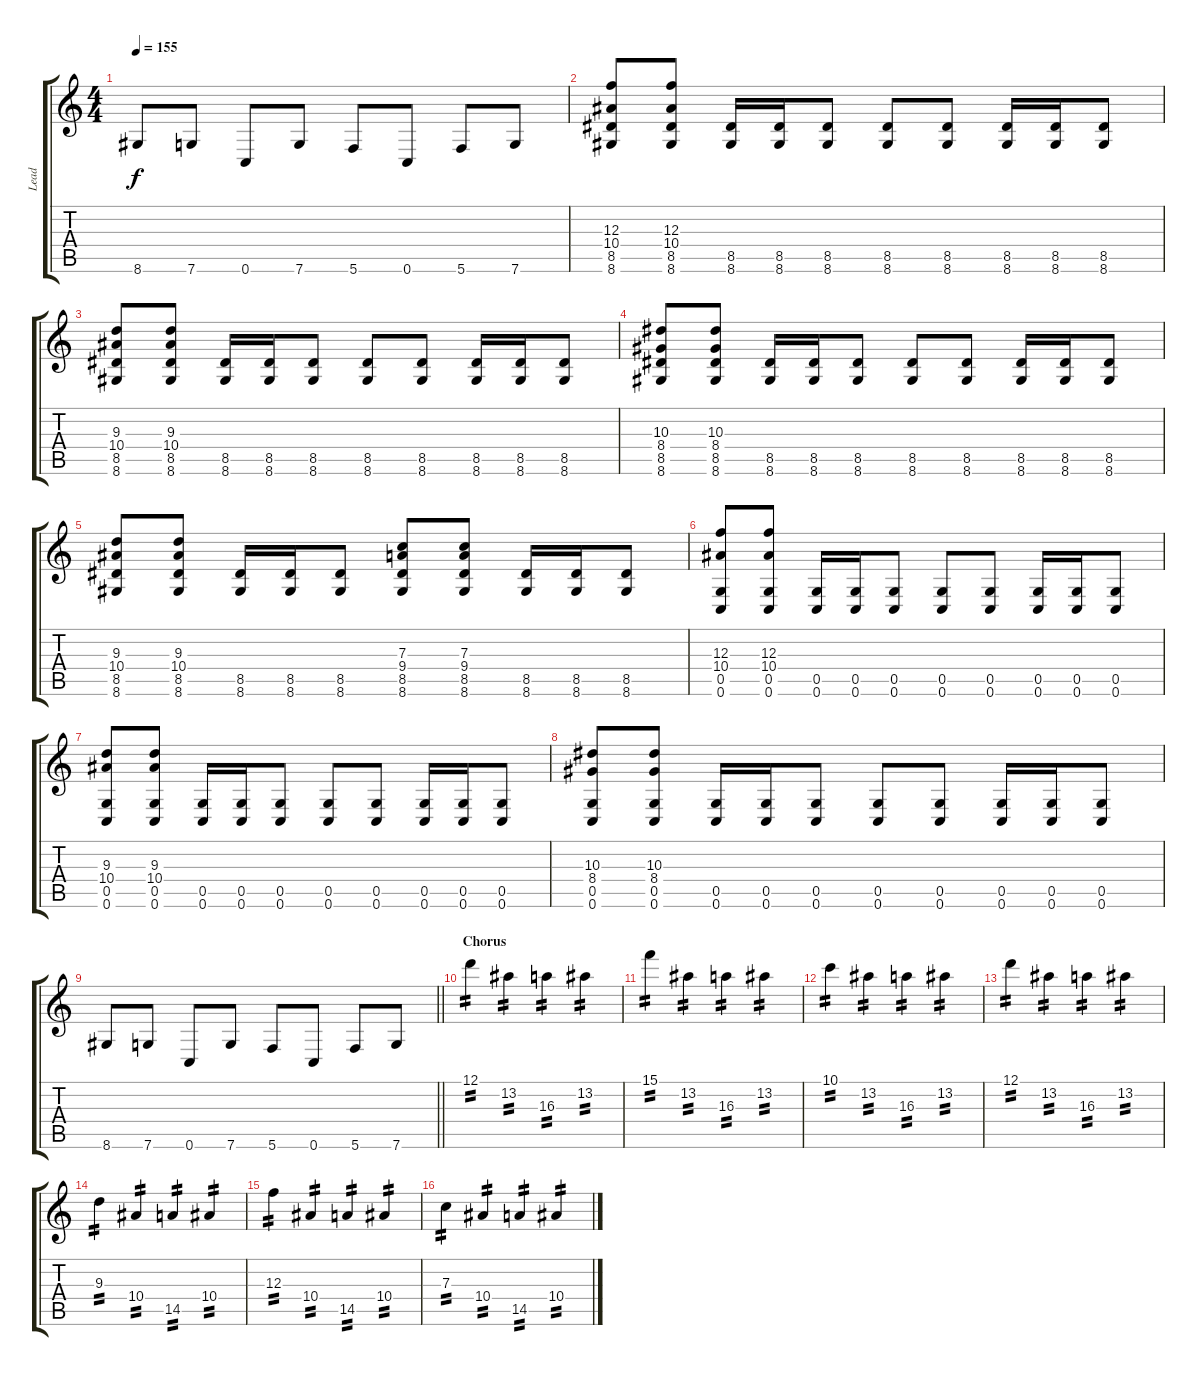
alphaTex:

\track ("Lead" "Lead") {instrument overdrivenguitar}
\staff {score tabs}
\tuning (D4 A3 F3 C3 G2 C2) {hide}
\ts (4 4)
\tempo 155
\clef g2
\ks c
8.6.8{dy f} 7.6.8 0.6.8 7.6.8 5.6.8 0.6.8 5.6.8 7.6.8 |
(12.3 10.4 8.5 8.6).8 (12.3 10.4 8.5 8.6).8 (8.5 8.6).16 (8.5 8.6).16 (8.5 8.6).8 (8.5 8.6).8 (8.5 8.6).8 (8.5 8.6).16 (8.5 8.6).16 (8.5 8.6).8 |
(9.3 10.4 8.5 8.6).8 (9.3 10.4 8.5 8.6).8 (8.5 8.6).16 (8.5 8.6).16 (8.5 8.6).8 (8.5 8.6).8 (8.5 8.6).8 (8.5 8.6).16 (8.5 8.6).16 (8.5 8.6).8 |
(10.3 8.4 8.5 8.6).8 (10.3 8.4 8.5 8.6).8 (8.5 8.6).16 (8.5 8.6).16 (8.5 8.6).8 (8.5 8.6).8 (8.5 8.6).8 (8.5 8.6).16 (8.5 8.6).16 (8.5 8.6).8 |
(9.3 10.4 8.5 8.6).8 (9.3 10.4 8.5 8.6).8 (8.5 8.6).16 (8.5 8.6).16 (8.5 8.6).8 (7.3 9.4 8.5 8.6).8 (7.3 9.4 8.5 8.6).8 (8.5 8.6).16 (8.5 8.6).16 (8.5 8.6).8 |
(12.3 10.4 0.5 0.6).8 (12.3 10.4 0.5 0.6).8 (0.5 0.6).16 (0.5 0.6).16 (0.5 0.6).8 (0.5 0.6).8 (0.5 0.6).8 (0.5 0.6).16 (0.5 0.6).16 (0.5 0.6).8 |
(9.3 10.4 0.5 0.6).8 (9.3 10.4 0.5 0.6).8 (0.5 0.6).16 (0.5 0.6).16 (0.5 0.6).8 (0.5 0.6).8 (0.5 0.6).8 (0.5 0.6).16 (0.5 0.6).16 (0.5 0.6).8 |
(10.3 8.4 0.5 0.6).8 (10.3 8.4 0.5 0.6).8 (0.5 0.6).16 (0.5 0.6).16 (0.5 0.6).8 (0.5 0.6).8 (0.5 0.6).8 (0.5 0.6).16 (0.5 0.6).16 (0.5 0.6).8 |
\barLineRight lightlight
8.6.8 7.6.8 0.6.8 7.6.8 5.6.8 0.6.8 5.6.8 7.6.8 |
\section ("" "Chorus")
12.1.4{tp 2} 13.2.4{tp 2} 16.3.4{tp 2} 13.2.4{tp 2} |
15.1.4{tp 2} 13.2.4{tp 2} 16.3.4{tp 2} 13.2.4{tp 2} |
10.1.4{tp 2} 13.2.4{tp 2} 16.3.4{tp 2} 13.2.4{tp 2} |
12.1.4{tp 2} 13.2.4{tp 2} 16.3.4{tp 2} 13.2.4{tp 2} |
9.3.4{tp 2} 10.4.4{tp 2} 14.5.4{tp 2} 10.4.4{tp 2} |
12.3.4{tp 2} 10.4.4{tp 2} 14.5.4{tp 2} 10.4.4{tp 2} |
7.3.4{tp 2} 10.4.4{tp 2} 14.5.4{tp 2} 10.4.4{tp 2}
